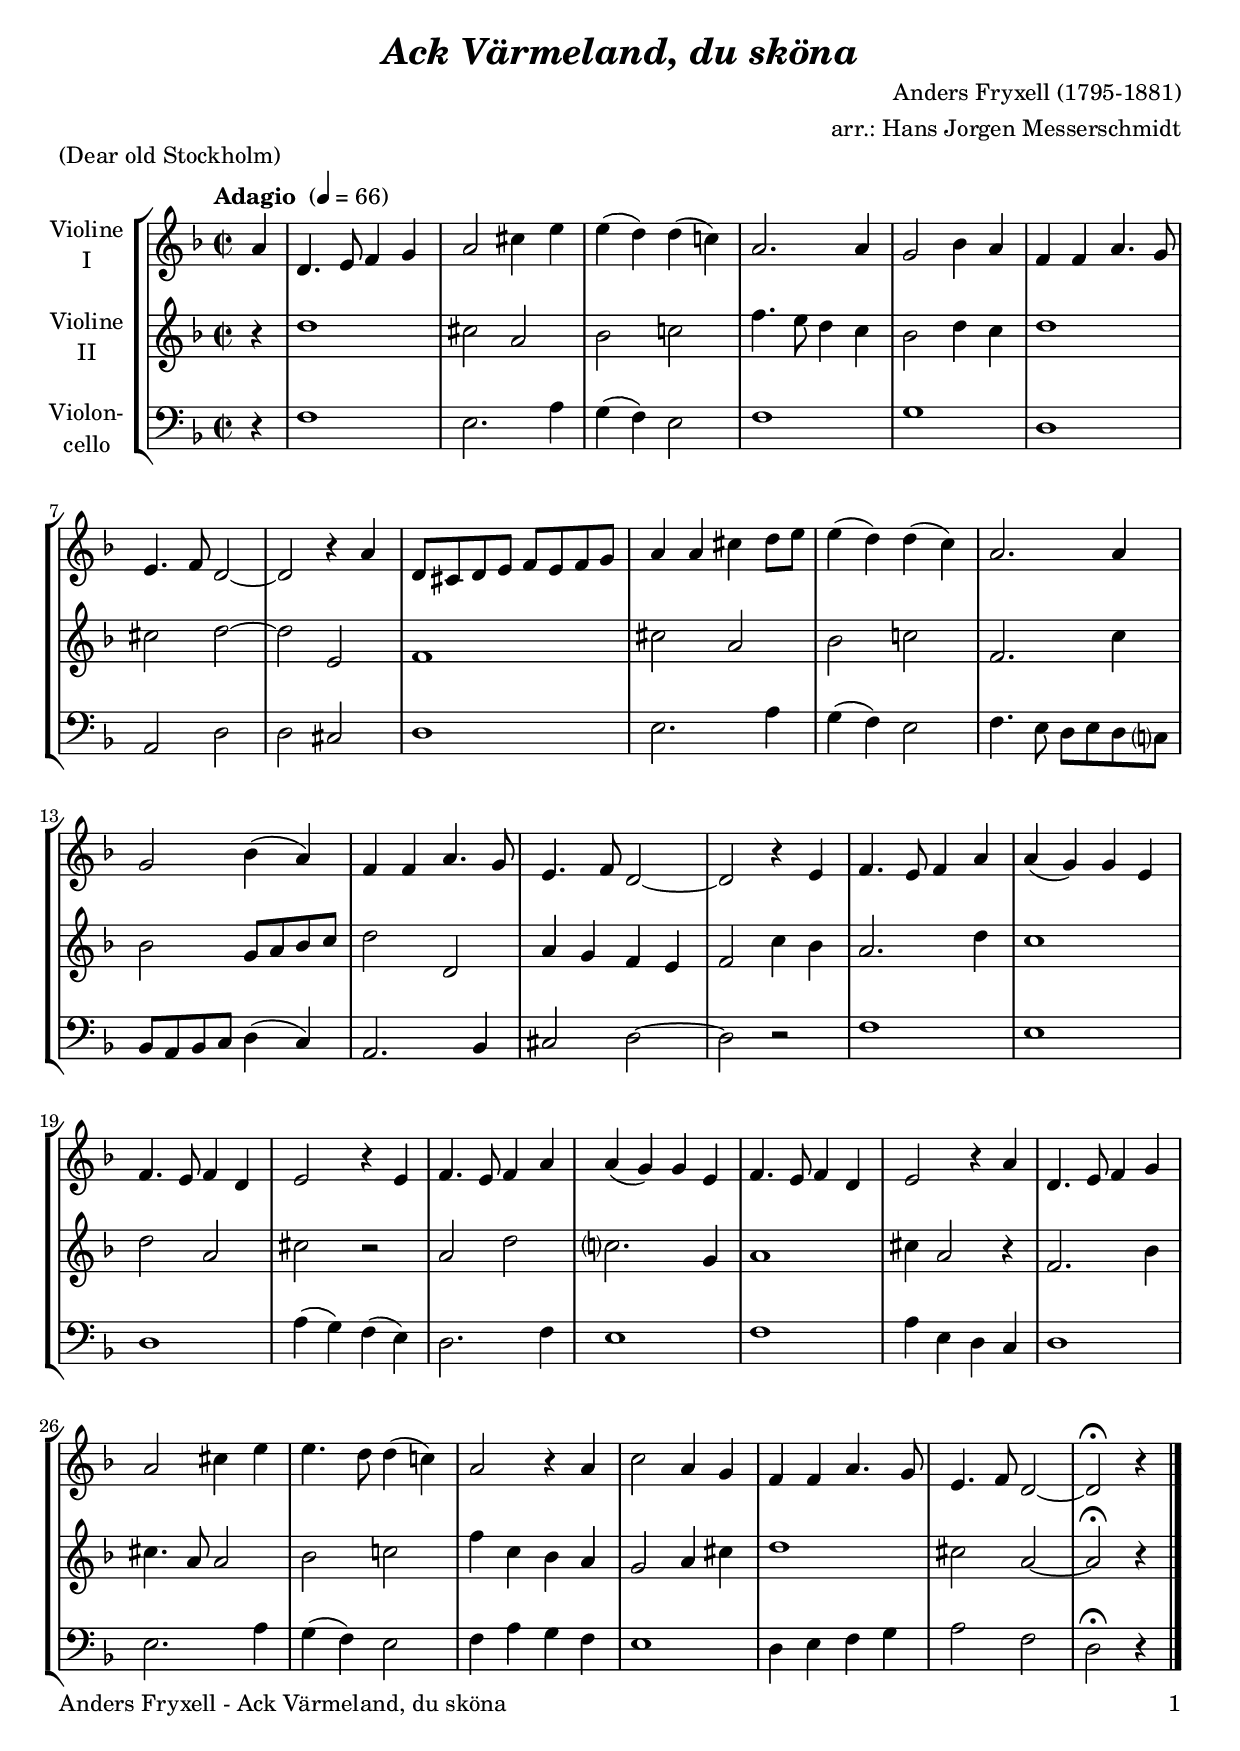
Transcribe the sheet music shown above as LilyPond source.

\version "2.18.2"
\include "deutsch.ly"

#(set-global-staff-size 20)

\header {
  title     = \markup \bold \italic "Ack Värmeland, du sköna"
  composer  = "Anders Fryxell (1795-1881)"
  arranger  = "arr.: Hans Jorgen Messerschmidt"
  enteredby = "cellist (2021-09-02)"
  piece     = "(Dear old Stockholm)"
}

voiceconsts = {
 \key c \minor
 \time 2/2
 \clef "treble"
% \numericTimeSignature
% \compressEmptyMeasures
 \tempo "Adagio " 4=66
}

mivl = "violin"
mivc = "cello"

cresc = \markup \italic "cresc."
fmarc = \markup { \dynamic f \bold \italic " marcato" }

va = \relative c'' {
  \voiceconsts

  \partial 4 g4
  c,4. d8 es4 f
  g2 h4 d
  d( c) c( b!)
  g2. g4
  f2 as4 g

  es es g4. f8
  d4. es8 c2~
  c r4 g'
  c,8 h c d es d es f
  g4 g h c8 d
  d4( c) c( b)

  g2. g4
  f2 as4( g)
  es es g4. f8
  d4. es8 c2~
  c r4 d es4. d8 es4 g

  g( f) f d
  es4. d8 es4 c
  d2 r4 d
  es4. d8 es4 g
  g( f) f d
  es4. d8 es4 c

  d2 r4 g
  c,4. d8 es4 f
  g2 h4 d
  d4. c8 c4( b!)
  g2 r4 g
  b2 g4 f

  es es g4. f8
  d4. es8 c2~
  c\fermata r4 \bar "|."
}

vb = \relative c'' {
  \voiceconsts

  \partial 4 r4
  c1
  h2 g
  as b!
  es4. d8 c4 b
  as2 c4 b

  c1
  h2 c~
  c d,
  es1
  h'2 g
  as b!

  es,2. b'4
  as2 f8 g as b
  c2 c,
  g'4 f es d
  es2 b'4 as
  g2. c4

  b1
  c2 g
  h r
  g c
  b?2. f4
  g1

  h4 g2 r4
  es2. as4
  h4. g8 g2
  as2 b!
  es4 b as g
  f2 g4 h

  c1
  h2 g~
  g\fermata r4 \bar "|."
}

vc = \relative c {
  \voiceconsts
  \clef "bass"
  
  \partial 4 r4
  es1
  d2. g4
  f( es) d2
  es1
  f

  c
  g2 c
  c h
  c1
  d2. g4
  f( es) d2

  es4. d8 c d c b?
  as g as b c4( b)
  g2. as4
  h2 c~
  c r
  es1

  d
  c
  g'4( f) es( d)
  c2. es4
  d1
  es

  g4 d c b
  c1
  d2. g4
  f( es) d2
  es4 g f es
  d1

  c4 d es f
  g2 es
  c\fermata r4 \bar "|."
}


music = \new StaffGroup <<
      \new Staff {
        \set Staff.midiInstrument = \mivl
        \set Staff.instrumentName = \markup \center-column { "Violine" "I" }
        \transpose c d { \va }
      }

      \new Staff {
        \set Staff.midiInstrument = \mivl
        \set Staff.instrumentName = \markup \center-column { "Violine" "II" }
        \transpose c d { \vb }
      }

      \new Staff {
        \set Staff.midiInstrument = \mivc
        \set Staff.instrumentName = \markup \center-column { "Violon-" "cello" }
        \transpose c d { \vc }
      }      
>>

\book {
   \paper {
    print-page-number = ##t
    print-first-page-number = ##t
    ragged-last-bottom = ##f
    oddHeaderMarkup = \markup \null
    evenHeaderMarkup = \markup \null
    oddFooterMarkup = \markup {
      \fill-line {
        \on-the-fly #print-page-number-check-first
        "Anders Fryxell - Ack Värmeland, du sköna" \fromproperty #'page:page-number-string
      }
    }
    evenFooterMarkup = \oddFooterMarkup
  } \score {
    \music
    \layout {}
  }

  \score {
    \unfoldRepeats \music

    \midi {
      \context {
        \Score
      }
    }
  }
}
